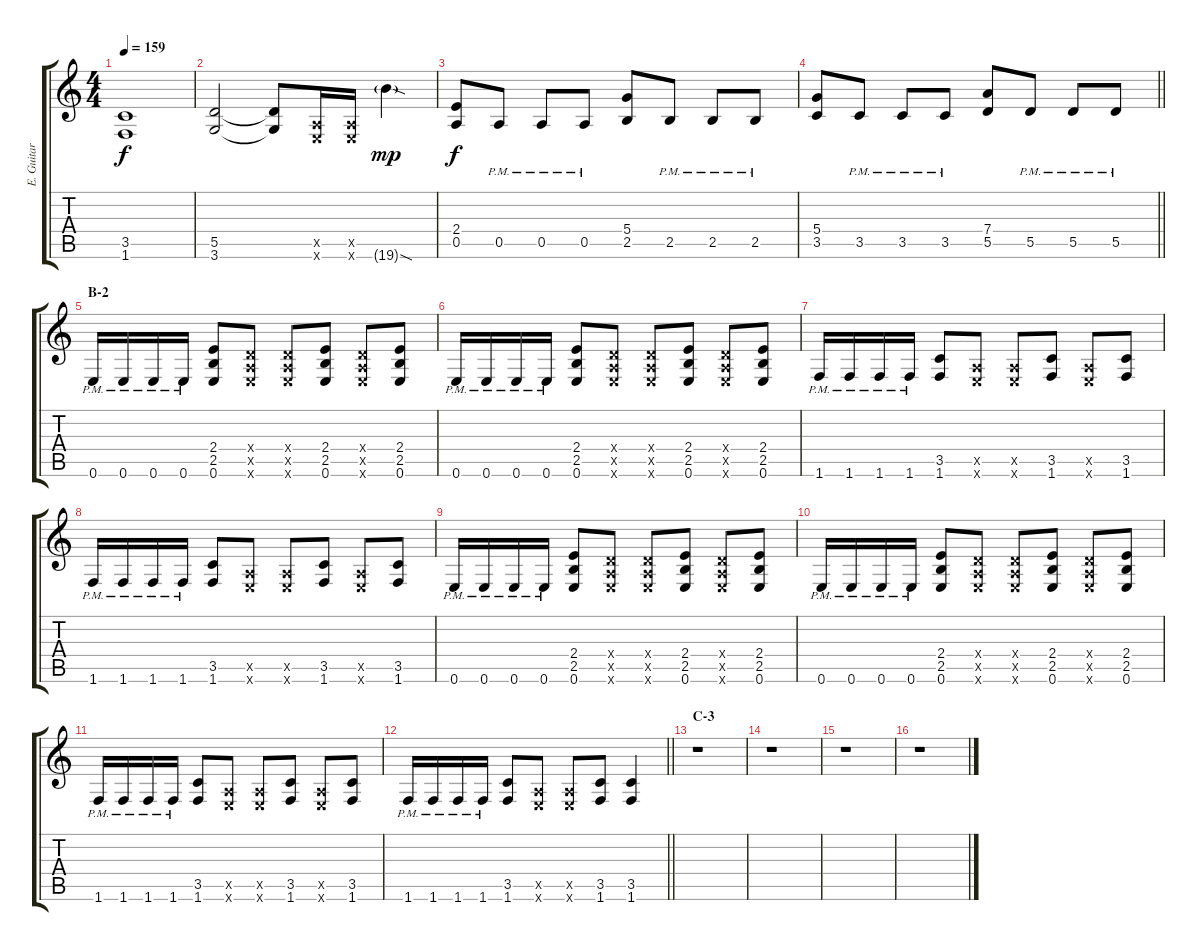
\track ("E. Guitar I" "E. Guitar ") {instrument overdrivenguitar}
\staff {score tabs}
\tuning (E4 B3 G3 D3 A2 E2) {hide}
\ts (4 4)
\tempo 159
\clef g2
\ks c
(3.5 1.6).1{dy f} |
(5.5 3.6).2 (5.5{t} 3.6{t}).8 (0.5{x} 0.6{x}).16 (0.5{x} 0.6{x}).16 19.6{sod g}.4{dy mp} |
(2.4 0.5).8{dy f} 0.5{pm}.8 0.5{pm}.8 0.5{pm}.8 (5.4 2.5).8 2.5{pm}.8 2.5{pm}.8 2.5{pm}.8 |
\barLineRight lightlight
(5.4 3.5).8 3.5{pm}.8 3.5{pm}.8 3.5{pm}.8 (7.4 5.5).8 5.5{pm}.8 5.5{pm}.8 5.5{pm}.8 |
\section ("" "B-2")
0.6{pm}.16 0.6{pm}.16 0.6{pm}.16 0.6{pm}.16 (2.4 2.5 0.6).8 (0.4{x} 0.5{x} 0.6{x}).8 (0.4{x} 0.5{x} 0.6{x}).8 (2.4 2.5 0.6).8 (0.4{x} 0.5{x} 0.6{x}).8 (2.4 2.5 0.6).8 |
0.6{pm}.16 0.6{pm}.16 0.6{pm}.16 0.6{pm}.16 (2.4 2.5 0.6).8 (0.4{x} 0.5{x} 0.6{x}).8 (0.4{x} 0.5{x} 0.6{x}).8 (2.4 2.5 0.6).8 (0.4{x} 0.5{x} 0.6{x}).8 (2.4 2.5 0.6).8 |
1.6{pm}.16 1.6{pm}.16 1.6{pm}.16 1.6{pm}.16 (3.5 1.6).8 (0.5{x} 0.6{x}).8 (0.5{x} 0.6{x}).8 (3.5 1.6).8 (0.5{x} 0.6{x}).8 (3.5 1.6).8 |
1.6{pm}.16 1.6{pm}.16 1.6{pm}.16 1.6{pm}.16 (3.5 1.6).8 (0.5{x} 0.6{x}).8 (0.5{x} 0.6{x}).8 (3.5 1.6).8 (0.5{x} 0.6{x}).8 (3.5 1.6).8 |
0.6{pm}.16 0.6{pm}.16 0.6{pm}.16 0.6{pm}.16 (2.4 2.5 0.6).8 (0.4{x} 0.5{x} 0.6{x}).8 (0.4{x} 0.5{x} 0.6{x}).8 (2.4 2.5 0.6).8 (0.4{x} 0.5{x} 0.6{x}).8 (2.4 2.5 0.6).8 |
0.6{pm}.16 0.6{pm}.16 0.6{pm}.16 0.6{pm}.16 (2.4 2.5 0.6).8 (0.4{x} 0.5{x} 0.6{x}).8 (0.4{x} 0.5{x} 0.6{x}).8 (2.4 2.5 0.6).8 (0.4{x} 0.5{x} 0.6{x}).8 (2.4 2.5 0.6).8 |
1.6{pm}.16 1.6{pm}.16 1.6{pm}.16 1.6{pm}.16 (3.5 1.6).8 (0.5{x} 0.6{x}).8 (0.5{x} 0.6{x}).8 (3.5 1.6).8 (0.5{x} 0.6{x}).8 (3.5 1.6).8 |
\barLineRight lightlight
1.6{pm}.16 1.6{pm}.16 1.6{pm}.16 1.6{pm}.16 (3.5 1.6).8 (0.5{x} 0.6{x}).8 (0.5{x} 0.6{x}).8 (3.5 1.6).8 (3.5 1.6).4 |
\section ("" "C-3")
r.1 |
r.1 |
r.1 |
r.1
